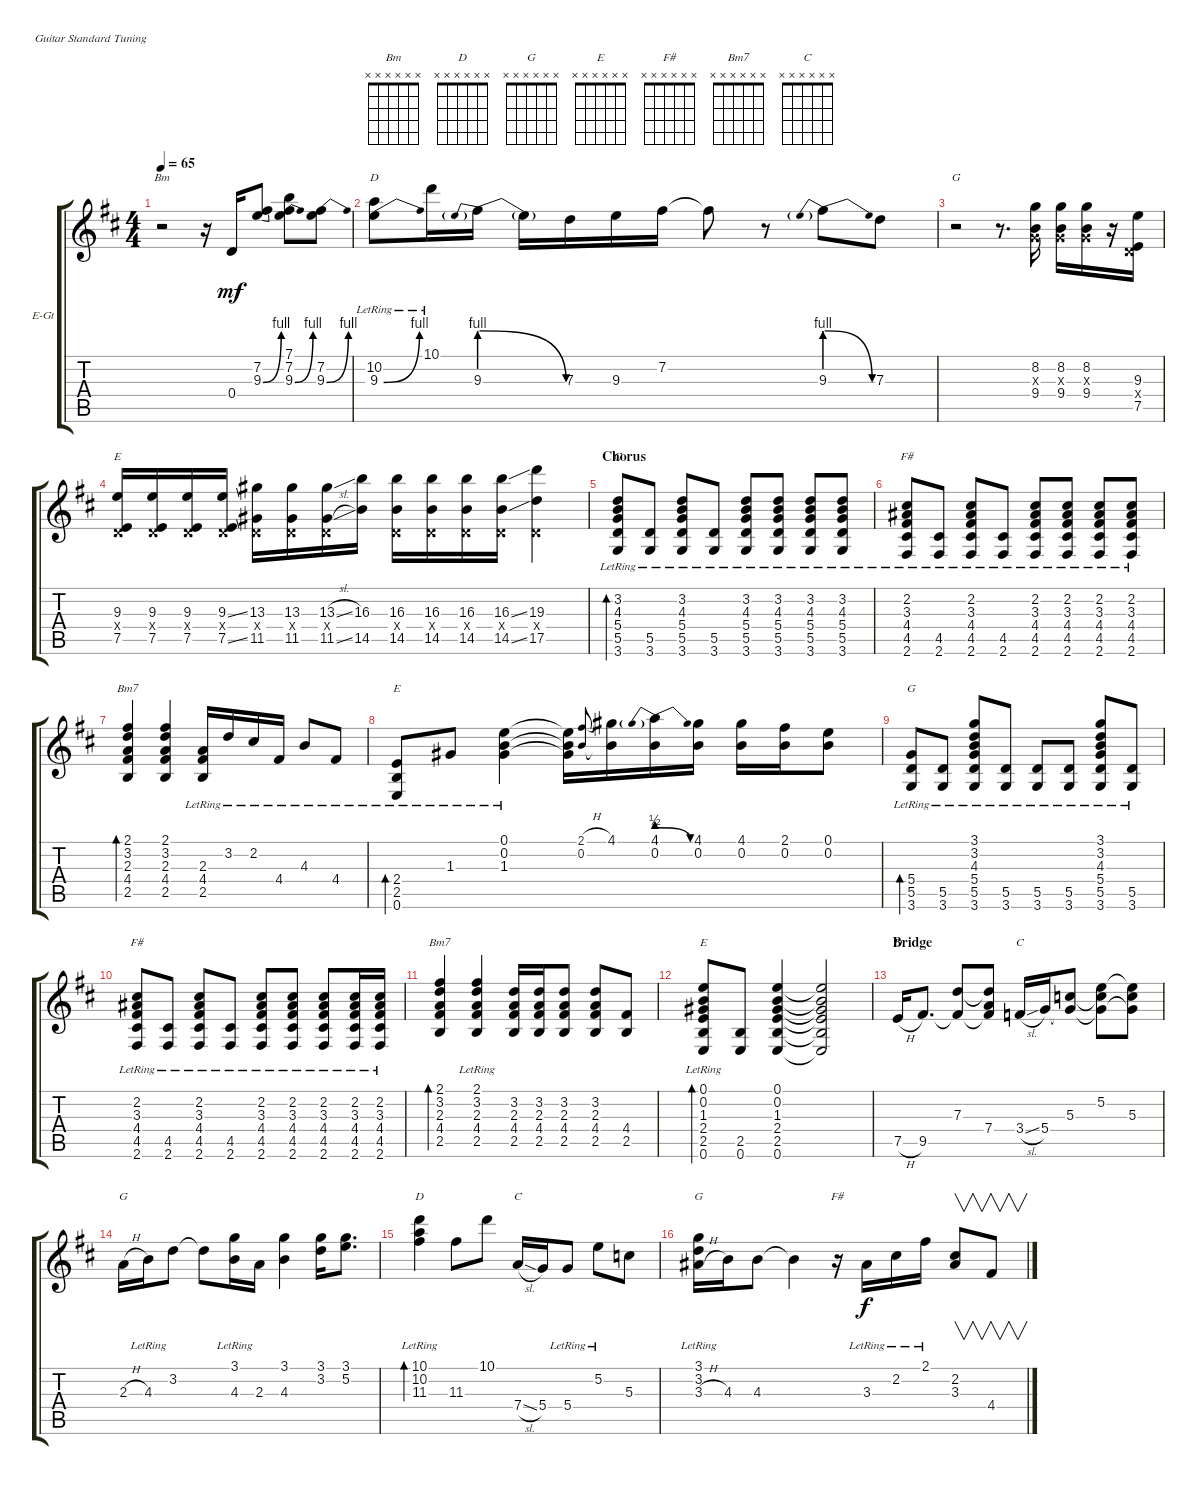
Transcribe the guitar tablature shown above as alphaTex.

\defaultSystemsLayout 4
\bracketExtendMode groupsimilarinstruments
\firstSystemTrackNameOrientation horizontal
\otherSystemsTrackNameOrientation horizontal
\track ("Electric Guitar (Rune, lead)" "E-Gt") {instrument overdrivenguitar}
\staff {score tabs}
\tuning (E4 B3 G3 D3 A2 E2)
\chord ("Bm" x x x x x x)
\chord ("D" x x x x x x)
\chord ("G" x x x x x x)
\chord ("E" x x x x x x)
\chord ("F#" x x x x x x)
\chord ("Bm7" x x x x x x)
\chord ("C" x x x x x x)
\ts (4 4)
\tempo 65
\clef g2
\ks bminor
r.2{ch "Bm" dy mf} r.16 0.4.16 (7.2 9.3{be (bend 0 0 45.6 4)}).8 (7.2 9.3{be (bend 0 0 45.6 4)} 7.1).8 (7.2 9.3{be (bend 0 0 45.6 4)}).8 |
(9.3{be (bend 11.4 0 31.799999999999997 4)} 10.2{lr}).8{ch "D"} 10.1{lr}.16 9.3{be (prebendrelease 0 4 31.2 0)}.16 9.3{t}.16 7.3.16 9.3.16 7.2.16 7.2{t}.8 r.8 9.3{be (prebendrelease 0 4 28.799999999999997 0)}.8 7.3.8 |
r.2{ch "G"} r.8{d} (8.2 9.4 0.3{x}).16 (8.2 9.4 0.3{x}).16 (8.2 9.4 0.3{x}).16 r.16 (9.3 7.5 0.4{x}).16 |
(9.3 7.5 0.4{x}).16{ch "E"} (9.3 7.5 0.4{x}).16 (9.3 7.5 0.4{x}).16 (9.3{ss} 7.5{ss} 0.4{x}).16 (13.3 11.5 0.4{x}).16 (13.3 11.5 0.4{x}).16 (13.3{sl} 11.5{sl} 0.4{x}).16 (16.3 14.5).16 (16.3 14.5 0.4{x}).16 (16.3 14.5 0.4{x}).16 (16.3 14.5 0.4{x}).16 (14.5{ss} 16.3{ss} 0.4{x}).16 (19.3 17.5 0.4{x}).4 |
\section ("" "Chorus")
(3.6{lr} 5.5{lr} 5.4{lr} 4.3{lr} 3.2{lr}).8{bd 112 ch "G"} (3.6{lr} 5.5{lr}).8 (3.6{lr} 5.5{lr} 5.4{lr} 4.3{lr} 3.2{lr}).8 (3.6{lr} 5.5{lr}).8 (3.6{lr} 5.5{lr} 5.4{lr} 4.3{lr} 3.2{lr}).8 (3.6{lr} 5.5{lr} 5.4{lr} 4.3{lr} 3.2{lr}).8 (3.6{lr} 5.5{lr} 5.4{lr} 4.3{lr} 3.2{lr}).8 (3.6{lr} 5.5{lr} 5.4{lr} 4.3{lr} 3.2{lr}).8 |
(2.6{lr} 4.5{lr} 4.4{lr} 3.3{lr} 2.2{lr}).8{ch "F#"} (2.6{lr} 4.5{lr}).8 (2.6{lr} 4.5{lr} 4.4{lr} 3.3{lr} 2.2{lr}).8 (2.6{lr} 4.5{lr}).8 (2.6{lr} 4.5{lr} 4.4{lr} 3.3{lr} 2.2{lr}).8 (2.6{lr} 4.5{lr} 4.4 3.3 2.2).8 (2.6{lr} 4.5{lr} 4.4{lr} 3.3{lr} 2.2{lr}).8 (2.6{lr} 4.5{lr} 4.4 3.3 2.2).8 |
(3.2 2.3 4.4 2.5 2.1).4{bd 120 ch "Bm7"} (3.2 2.3 4.4 2.5 2.1).4 (2.3{lr} 4.4{lr} 2.5{lr}).16 3.2{lr}.16 2.2{lr}.16 4.4{lr}.16 4.3{lr}.8 4.4{lr}.8 |
(0.6{lr} 2.5{lr} 2.4{lr}).8{bd 119 ch "E"} 1.3{lr}.8 (1.3{lr} 0.2{lr} 0.1{lr}).4 (0.1{t} 0.2{t} 1.3{t}).16 (2.1{h} 0.2).8{gr onbeat} (4.1 0.2{t}).16 (4.1{be (prebendrelease 0 2 15 0)} 0.2).16 (4.1 0.2).16 (4.1 0.2).16 (2.1 0.2).16 (0.1 0.2).8 |
(3.6{lr} 5.5{lr} 5.4{lr}).8{bd 112 ch "G"} (3.6{lr} 5.5{lr}).8 (3.6{lr} 5.5{lr} 5.4{lr} 4.3{lr} 3.2{lr} 3.1).8 (3.6{lr} 5.5{lr}).8 (3.6{lr} 5.5{lr}).8 (3.6{lr} 5.5{lr}).8 (3.6{lr} 5.5{lr} 5.4{lr} 4.3{lr} 3.2{lr} 3.1{lr}).8 (3.6{lr} 5.5{lr}).8 |
(2.6{lr} 4.5{lr} 4.4{lr} 3.3{lr} 2.2{lr}).8{ch "F#"} (2.6{lr} 4.5{lr}).8 (2.6{lr} 4.5{lr} 4.4{lr} 3.3{lr} 2.2{lr}).8 (2.6{lr} 4.5{lr}).8 (2.6{lr} 4.5{lr} 4.4{lr} 3.3{lr} 2.2{lr}).8 (2.6{lr} 4.5{lr} 4.4 3.3 2.2).8 (2.6{lr} 4.5{lr} 4.4{lr} 3.3{lr} 2.2{lr}).8 (2.6{lr} 4.5{lr} 4.4 3.3 2.2).16 (2.6{lr} 4.5{lr} 4.4 3.3 2.2).16 |
(3.2 2.3 4.4 2.5 2.1).4{bd 120 ch "Bm7"} (3.2 2.3 4.4 2.5 2.1{lr}).4 (2.3 4.4 2.5 3.2).16 (2.3 4.4 2.5 3.2).16 (2.3 4.4 2.5 3.2).8 (2.3 4.4 2.5 3.2).8 (4.4 2.5).8 |
(0.6 2.5 2.4{lr} 1.3{lr} 0.2{lr} 0.1{lr}).8{bd 111 ch "E"} (0.6 2.5).8 (0.6 2.5 2.4 1.3 0.2 0.1).4 (0.6{t} 2.5{t} 2.4{t} 1.3{t} 0.2{t} 0.1{t}).2 |
\section ("" "Bridge")
7.5{h}.16{ch "D"} 9.5.8{d} (7.3 9.5{t}).8 (7.4 9.5{t} 7.3{t}).8 3.4{sl}.16{ch "C"} 5.4.16 (5.3 5.4{t}).8 (5.2 5.4{t} 5.3{t}).8 (5.3 5.4{t} 5.2{t}).8 |
2.3{h}.16{ch "G"} 4.3{lr}.16 3.2.8 3.2{t}.8 (3.1{lr} 4.3).16 2.3.16 (3.1 4.3).4 (3.2 3.1).16 (5.2 3.1).8{d} |
(10.1{lr} 10.2{lr} 11.3).4{bd 118 ch "D"} 11.3.8 10.1.8 7.4{sl}.16{ch "C"} 5.4.16 5.4{lr}.8 5.2{lr}.8 5.3.8 |
(3.3{h} 3.2{lr} 3.1{lr}).16{ch "G"} 4.3.16 4.3.8 4.3{t}.4 r.16{ch "F#"} 3.3{lr}.16{dy f} 2.2{lr}.16 2.1{lr}.16 (3.3 2.2).8{v} 4.4.8{v}
